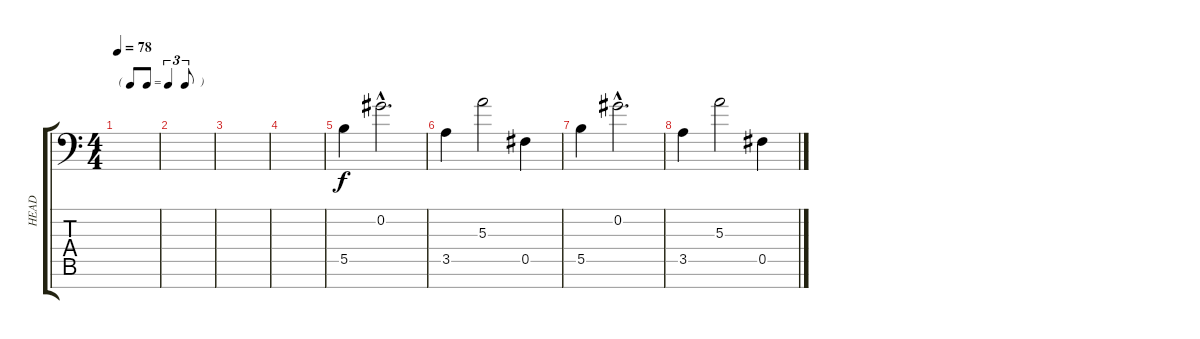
\track ("HEAD" "HEAD") {instrument electricguitarclean}
\staff {score tabs}
\tuning (Db4 Ab3 E3 B2 Gb2 Db2 Ab1) {hide}
\ts (4 4)
\tf triplet8th
\tempo 78
\clef f4
\ks c
|
|
|
|
5.5.4 0.2{hac}.2{d} |
3.5.4 5.3.2 0.5.4 |
5.5.4 0.2{hac}.2{d} |
3.5.4 5.3.2 0.5.4
